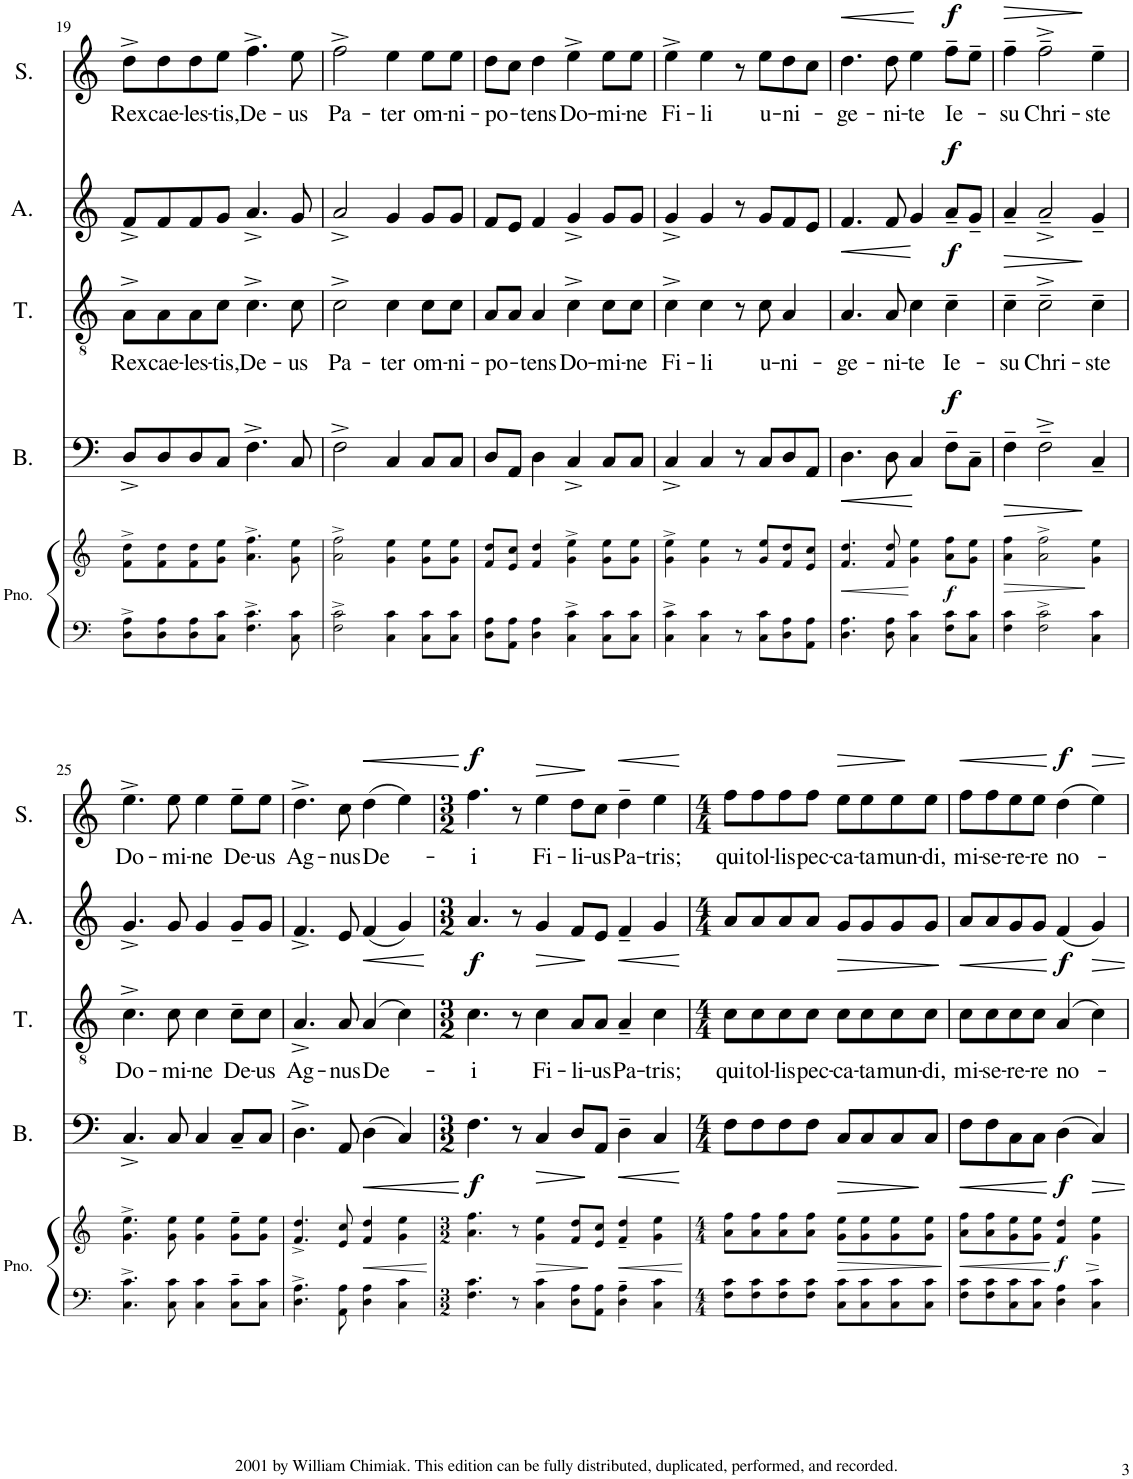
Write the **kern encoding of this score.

**kern	**kern	**dynam	**kern	**dynam	**kern	**text	**dynam	**kern	**dynam	**kern	**text	**dynam
*part5	*part5	*part5	*part4	*part4	*part3	*part3	*part3	*part2	*part2	*part1	*part1	*part1
*staff6	*staff5	*staff5/6	*staff4	*staff4	*staff3	*staff3	*staff3	*staff2	*staff2	*staff1	*staff1	*staff1
*I"Piano (for  rehearsal  only)	*	*	*I"Bass	*	*I"Tenor	*	*	*I"Alto	*	*I"Soprano	*	*
*I'Pno.	*	*	*I'B.	*	*I'T.	*	*	*I'A.	*	*I'S.	*	*
!!LO:PB:g=z
*clefF4	*clefG2	*	*clefF4	*	*clefGv2	*	*	*clefG2	*	*clefG2	*	*
*k[]	*k[]	*	*k[]	*	*k[]	*	*	*k[]	*	*k[]	*	*
*M4/4	*M4/4	*	*M4/4	*	*M4/4	*	*	*M4/4	*	*M4/4	*	*
=19	=19	=19	=19	=19	=19	=19	=19	=19	=19	=19	=19	=19
!	!	!	!	!	!	!LO:LY:b	!	!	!	!	!LO:LY:b	!
8D\^ 8A\^L	8f\^ 8dd\^L	.	8D^/L	.	8A^\L	Rex	.	8f^/L	.	8dd^\L	Rex	.
!	!	!	!	!	!	!LO:LY:b	!	!	!	!	!LO:LY:b	!
8D\ 8A\	8f\ 8dd\	.	8D/	.	8A\	cae-	.	8f/	.	8dd\	cae-	.
!	!	!	!	!	!	!LO:LY:b	!	!	!	!	!LO:LY:b	!
8D\ 8A\	8f\ 8dd\	.	8D/	.	8A\	-les-	.	8f/	.	8dd\	-les-	.
!	!	!	!	!	!	!LO:LY:b	!	!	!	!	!LO:LY:b	!
8C\ 8c\J	8g\ 8ee\J	.	8C/J	.	8c\J	-tis,	.	8g/J	.	8ee\J	-tis,	.
!	!	!	!	!	!	!LO:LY:b	!	!	!	!	!LO:LY:b	!
4.F\^ 4.c\^	4.a\^ 4.ff\^	.	4.F^\	.	4.c^\	De-	.	4.a^/	.	4.ff^\	De-	.
!	!	!	!	!	!	!LO:LY:b	!	!	!	!	!LO:LY:b	!
8C\ 8c\	8g\ 8ee\	.	8C/	.	8c\	-us	.	8g/	.	8ee\	-us	.
=20	=20	=20	=20	=20	=20	=20	=20	=20	=20	=20	=20	=20
!	!	!	!	!	!	!LO:LY:b	!	!	!	!	!LO:LY:b	!
2F\^ 2c\^	2a\^ 2ff\^	.	2F^\	.	2c^\	Pa-	.	2a^/	.	2ff^\	Pa-	.
!	!	!	!	!	!	!LO:LY:b	!	!	!	!	!LO:LY:b	!
4C\ 4c\	4g\ 4ee\	.	4C/	.	4c\	-ter	.	4g/	.	4ee\	-ter	.
!	!	!	!	!	!	!LO:LY:b	!	!	!	!	!LO:LY:b	!
8C\ 8c\L	8g\ 8ee\L	.	8C/L	.	8c\L	om-	.	8g/L	.	8ee\L	om-	.
!	!	!	!	!	!	!LO:LY:b	!	!	!	!	!LO:LY:b	!
8C\ 8c\J	8g\ 8ee\J	.	8C/J	.	8c\J	-ni-	.	8g/J	.	8ee\J	-ni-	.
=21	=21	=21	=21	=21	=21	=21	=21	=21	=21	=21	=21	=21
!	!	!	!	!	!	!LO:LY:b	!	!	!	!	!LO:LY:b	!
8D\ 8A\L	8f/ 8dd/L	.	8D/L	.	8A/L	-po-	.	8f/L	.	8dd\L	-po-	.
8AA\ 8A\J	8e/ 8cc/J	.	8AA/J	.	8A/J	.	.	8e/J	.	8cc\J	.	.
!	!	!	!	!	!	!LO:LY:b	!	!	!	!	!LO:LY:b	!
4D\ 4A\	4f/ 4dd/	.	4D\	.	4A/	-tens	.	4f/	.	4dd\	-tens	.
!	!	!	!	!	!	!LO:LY:b	!	!	!	!	!LO:LY:b	!
4C\^ 4c\^	4g\^ 4ee\^	.	4C^/	.	4c^\	Do-	.	4g^/	.	4ee^\	Do-	.
!	!	!	!	!	!	!LO:LY:b	!	!	!	!	!LO:LY:b	!
8C\ 8c\L	8g\ 8ee\L	.	8C/L	.	8c\L	-mi-	.	8g/L	.	8ee\L	-mi-	.
!	!	!	!	!	!	!LO:LY:b	!	!	!	!	!LO:LY:b	!
8C\ 8c\J	8g\ 8ee\J	.	8C/J	.	8c\J	-ne	.	8g/J	.	8ee\J	-ne	.
=22	=22	=22	=22	=22	=22	=22	=22	=22	=22	=22	=22	=22
!	!	!	!	!	!	!LO:LY:b	!	!	!	!	!LO:LY:b	!
4C\^ 4c\^	4g\^ 4ee\^	.	4C^/	.	4c^\	Fi-	.	4g^/	.	4ee^\	Fi-	.
!	!	!	!	!	!	!LO:LY:b	!	!	!	!	!LO:LY:b	!
4C\ 4c\	4g\ 4ee\	.	4C/	.	4c\	-li	.	4g/	.	4ee\	-li	.
8r	8r	.	8r	.	8r	.	.	8r	.	8r	.	.
!	!	!	!	!	!	!LO:LY:b	!	!	!	!	!LO:LY:b	!
8C\ 8c\L	8g/ 8ee/L	.	8C/L	.	8c\	u-	.	8g/L	.	8ee\L	u-	.
!	!	!	!	!	!	!LO:LY:b	!	!	!	!	!LO:LY:b	!
8D\ 8A\	8f/ 8dd/	.	8D/	.	4A/	-ni-	.	8f/	.	8dd\	-ni-	.
8AA\ 8A\J	8e/ 8cc/J	.	8AA/J	.	.	.	.	8e/J	.	8cc\J	.	.
=23	=23	=23	=23	=23	=23	=23	=23	=23	=23	=23	=23	=23
!	!	!LO:HP:b	!	!LO:HP:b	!	!LO:LY:b	!	!	!LO:HP:b	!	!LO:LY:b	!LO:HP:b
4.D\ 4.A\	4.f/ 4.dd/	<	4.D\	<	4.A/	-ge-	.	4.f/	<	4.dd\	-ge-	<
!	!	!	!	!	!	!LO:LY:b	!	!	!	!	!LO:LY:b	!
8D\ 8A\	8f/ 8dd/	.	8D\	.	8A/	-ni-	.	8f/	.	8dd\	-ni-	.
!	!	!	!	!	!	!LO:LY:b	!	!	!	!	!LO:LY:b	!
4C\ 4c\	4g\ 4ee\	.	4C/	.	4c\	-te	.	4g/	.	4ee\	-te	.
!	!	!LO:DY:n=1:a=2	!	!LO:DY:n=1:a	!	!LO:LY:b	!LO:DY:a	!	!LO:DY:n=1:a	!	!LO:LY:b	!LO:DY:n=1:a
8F\ 8c\L	8a\ 8ff\L	[ f	8F~\L	[ f	4c~\	Ie-	f	8a~/L	[ f	8ff~\L	Ie-	[ f
8C\ 8c\J	8g\ 8ee\J	.	8C~\J	.	.	.	.	8g~/J	.	8ee~\J	.	.
=24	=24	=24	=24	=24	=24	=24	=24	=24	=24	=24	=24	=24
!	!	!LO:HP:b	!	!LO:HP:b	!	!LO:LY:b	!	!	!LO:HP:b	!	!LO:LY:b	!LO:HP:b
4F\ 4c\	4a\ 4ff\	>	4F~\	>	4c~\	-su	.	4a~/	>	4ff~\	-su	>
!	!	!	!	!	!	!LO:LY:b	!	!	!	!	!LO:LY:b	!
2F\^ 2c\^	2a\^ 2ff\^	.	2F~^\	.	2c~^\	Chri-	.	2a~^/	.	2ff~^\	Chri-	.
!	!	!	!	!	!	!LO:LY:b	!	!	!	!	!LO:LY:b	!
4C\ 4c\	4g\ 4ee\	]	4C~/	]	4c~\	-ste	.	4g~/	]	4ee~\	-ste	]
!!LO:LB:g=z
=25	=25	=25	=25	=25	=25	=25	=25	=25	=25	=25	=25	=25
!	!	!	!	!	!	!LO:LY:b	!	!	!	!	!LO:LY:b	!
4.C\^ 4.c\^	4.g\^ 4.ee\^	.	4.C^/	.	4.c^\	Do-	.	4.g^/	.	4.ee^\	Do-	.
!	!	!	!	!	!	!LO:LY:b	!	!	!	!	!LO:LY:b	!
8C\ 8c\	8g\ 8ee\	.	8C/	.	8c\	-mi-	.	8g/	.	8ee\	-mi-	.
!	!	!	!	!	!	!LO:LY:b	!	!	!	!	!LO:LY:b	!
4C\ 4c\	4g\ 4ee\	.	4C/	.	4c\	-ne	.	4g/	.	4ee\	-ne	.
!	!	!	!	!	!	!LO:LY:b	!	!	!	!	!LO:LY:b	!
8C\~ 8c\~L	8g\~ 8ee\~L	.	8C~/L	.	8c~\L	De-	.	8g~/L	.	8ee~\L	De-	.
!	!	!	!	!	!	!LO:LY:b	!	!	!	!	!LO:LY:b	!
8C\ 8c\J	8g\ 8ee\J	.	8C/J	.	8c\J	-us	.	8g/J	.	8ee\J	-us	.
=26	=26	=26	=26	=26	=26	=26	=26	=26	=26	=26	=26	=26
!	!	!	!	!	!	!LO:LY:b	!	!	!	!	!LO:LY:b	!
4.D\^ 4.A\^	4.f/^ 4.dd/^	.	4.D^\	.	4.A^/	Ag-	.	4.f^/	.	4.dd^\	Ag-	.
!	!	!	!	!	!	!LO:LY:b	!	!	!	!	!LO:LY:b	!
8AA\ 8A\	8e/ 8cc/	.	8AA/	.	8A/	-nus	.	8e/	.	8cc\	-nus	.
!	!	!LO:HP:b	!	!LO:HP:b	!	!LO:LY:b	!	!	!LO:HP:b	!	!LO:LY:b	!LO:HP:b
4D\ 4A\	4f/ 4dd/	<	(4D\	<	(4A/	De-	.	(4f/	<	(4dd\	De-	<
4C\ 4c\	4g\ 4ee\	.	4C/)	.	4c\)	.	.	4g/)	.	4ee\)	.	.
.	.	[	.	[	.	.	.	.	[	.	.	[
=27	=27	=27	=27	=27	=27	=27	=27	=27	=27	=27	=27	=27
*M3/2	*M3/2	*	*M3/2	*	*M3/2	*	*	*M3/2	*	*M3/2	*	*
!	!	!	!	!LO:DY:b	!	!LO:LY:b	!LO:DY:a	!	!	!	!LO:LY:b	!LO:DY:a
4.F\ 4.c\	4.a\ 4.ff\	.	4.F\	f	4.c\	-i	f	4.a/	.	4.ff\	-i	f
8r	8r	.	8r	.	8r	.	.	8r	.	8r	.	.
!	!	!LO:HP:b	!	!LO:HP:b	!	!LO:LY:b	!	!	!LO:HP:b	!	!LO:LY:b	!LO:HP:b
4C\ 4c\	4g\ 4ee\	>	4C/	>	4c\	Fi-	.	4g/	>	4ee\	Fi-	>
!	!	!	!	!	!	!LO:LY:b	!	!	!	!	!LO:LY:b	!
8D\ 8A\L	8f/ 8dd/L	.	8D/L	.	8A/L	-li-	.	8f/L	.	8dd\L	-li-	.
!	!	!	!	!	!	!LO:LY:b	!	!	!	!	!LO:LY:b	!
8AA\ 8A\J	8e/ 8cc/J	]	8AA/J	]	8A/J	-us	.	8e/J	]	8cc\J	-us	]
!	!	!LO:HP:b	!	!LO:HP:b	!	!LO:LY:b	!	!	!LO:HP:b	!	!LO:LY:b	!LO:HP:b
4D\~ 4A\~	4f/~ 4dd/~	<	4D~\	<	4A~/	Pa-	.	4f~/	<	4dd~\	Pa-	<
!	!	!	!	!	!	!LO:LY:b	!	!	!	!	!LO:LY:b	!
4C\ 4c\	4g\ 4ee\	.	4C/	.	4c\	-tris;	.	4g/	.	4ee\	-tris;	.
.	.	[	.	[	.	.	.	.	[	.	.	[
=28	=28	=28	=28	=28	=28	=28	=28	=28	=28	=28	=28	=28
*M4/4	*M4/4	*	*M4/4	*	*M4/4	*	*	*M4/4	*	*M4/4	*	*
!	!	!	!	!	!	!LO:LY:b	!	!	!	!	!LO:LY:b	!
8F\ 8c\L	8a\ 8ff\L	.	8F\L	.	8c\L	qui	.	8a/L	.	8ff\L	qui	.
!	!	!	!	!	!	!LO:LY:b	!	!	!	!	!LO:LY:b	!
8F\ 8c\	8a\ 8ff\	.	8F\	.	8c\	tol-	.	8a/	.	8ff\	tol-	.
!	!	!	!	!	!	!LO:LY:b	!	!	!	!	!LO:LY:b	!
8F\ 8c\	8a\ 8ff\	.	8F\	.	8c\	-lis	.	8a/	.	8ff\	-lis	.
!	!	!	!	!	!	!LO:LY:b	!	!	!	!	!LO:LY:b	!
8F\ 8c\J	8a\ 8ff\J	.	8F\J	.	8c\J	pec-	.	8a/J	.	8ff\J	pec-	.
!	!	!LO:HP:b	!	!LO:HP:b	!	!LO:LY:b	!LO:HP:b	!	!	!	!LO:LY:b	!LO:HP:b
8C\ 8c\L	8g\ 8ee\L	>	8C/L	>	8c\L	-ca-	>	8g/L	.	8ee\L	-ca-	>
!	!	!	!	!	!	!LO:LY:b	!	!	!	!	!LO:LY:b	!
8C\ 8c\	8g\ 8ee\	.	8C/	.	8c\	-ta	.	8g/	.	8ee\	-ta	.
!	!	!	!	!	!	!LO:LY:b	!	!	!	!	!LO:LY:b	!
8C\ 8c\	8g\ 8ee\	.	8C/	.	8c\	mun-	.	8g/	.	8ee\	mun-	.
!	!	!	!	!	!	!LO:LY:b	!	!	!	!	!LO:LY:b	!
8C\ 8c\J	8g\ 8ee\J	.	8C/J	.	8c\J	-di,	.	8g/J	.	8ee\J	-di,	.
.	.	]	.	]	.	.	]	.	.	.	.	]
=29	=29	=29	=29	=29	=29	=29	=29	=29	=29	=29	=29	=29
!	!	!LO:HP:b	!	!LO:HP:b	!	!LO:LY:b	!LO:HP:b	!	!	!	!LO:LY:b	!LO:HP:b
8F\ 8c\L	8a\ 8ff\L	<	8F\L	<	8c\L	mi-	<	8a/L	.	8ff\L	mi-	<
!	!	!	!	!	!	!LO:LY:b	!	!	!	!	!LO:LY:b	!
8F\ 8c\	8a\ 8ff\	.	8F\	.	8c\	-se-	.	8a/	.	8ff\	-se-	.
!	!	!	!	!	!	!LO:LY:b	!	!	!	!	!LO:LY:b	!
8C\ 8c\	8g\ 8ee\	.	8C\	.	8c\	-re-	.	8g/	.	8ee\	-re-	.
!	!	!	!	!	!	!LO:LY:b	!	!	!	!	!LO:LY:b	!
8C\ 8c\J	8g\ 8ee\J	.	8C\J	.	8c\J	-re	.	8g/J	.	8ee\J	-re	.
!	!	!LO:DY:n=1:a=2	!	!LO:DY:n=1:b	!	!LO:LY:b	!LO:DY:n=1:a	!	!	!	!LO:LY:b	!LO:DY:n=1:a
4D\ 4A\	4f/ 4dd/	[ f	(4D\	[ f	(4A/	no-	[ f	(4f/	.	(4dd\	no-	[ f
4C\ 4c\	4g\ 4ee\	.	4C/)	.	4c\)	.	.	4g/)	.	4ee\)	.	.
=	=	=	=	=	=	=	=	=	=	=	=	=
*-	*-	*-	*-	*-	*-	*-	*-	*-	*-	*-	*-	*-
